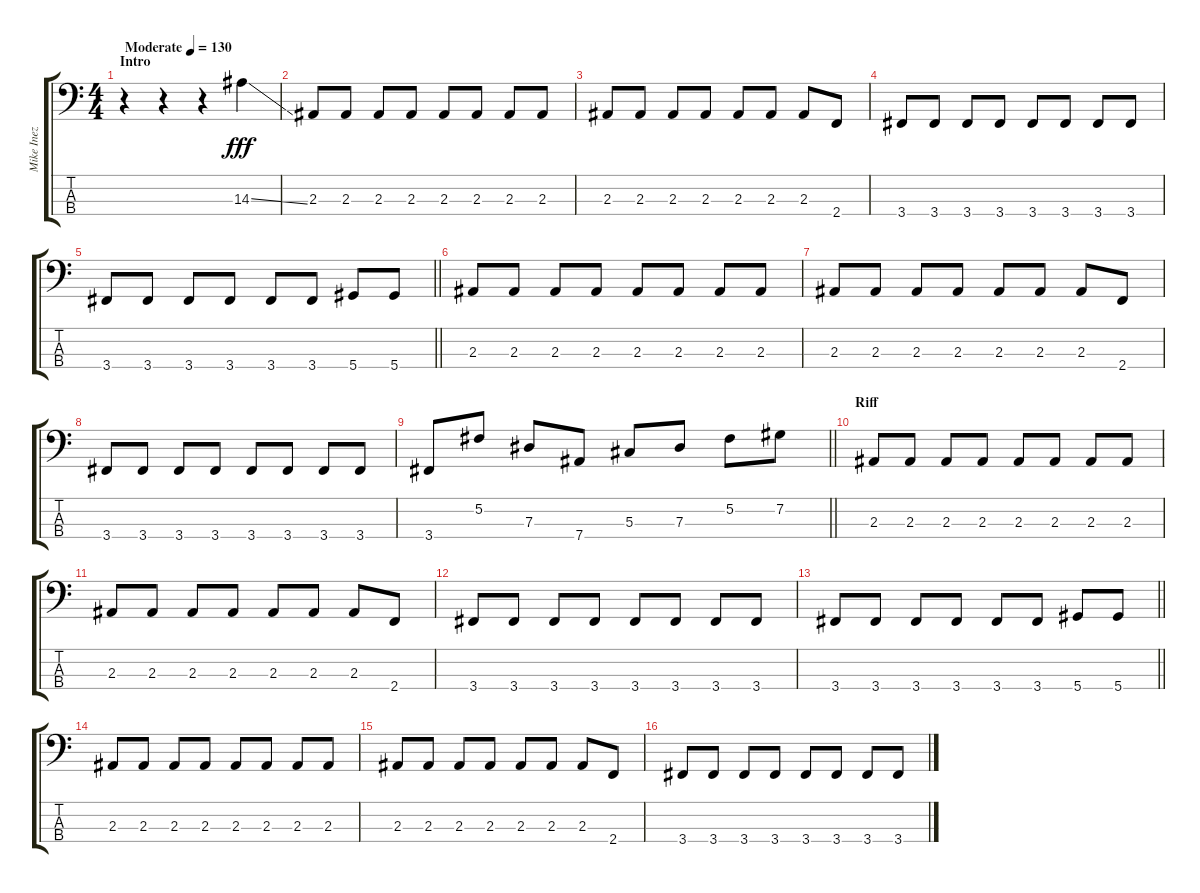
\track ("Mike Inez" "Mike Inez") {instrument electricbassfinger}
\staff {score tabs}
\tuning (Gb2 Db2 Ab1 Eb1) {hide}
\ts (4 4)
\section ("" "Intro")
\tempo (130 "Moderate")
\clef f4
\ks c
r.4{dy fff instrument electricbassfinger} r.4 r.4 14.3{ss}.4 |
2.3.8 2.3.8 2.3.8 2.3.8 2.3.8 2.3.8 2.3.8 2.3.8 |
2.3.8 2.3.8 2.3.8 2.3.8 2.3.8 2.3.8 2.3.8 2.4.8 |
3.4.8 3.4.8 3.4.8 3.4.8 3.4.8 3.4.8 3.4.8 3.4.8 |
\barLineRight lightlight
3.4.8 3.4.8 3.4.8 3.4.8 3.4.8 3.4.8 5.4.8 5.4.8 |
\section ("" "")
2.3.8 2.3.8 2.3.8 2.3.8 2.3.8 2.3.8 2.3.8 2.3.8 |
2.3.8 2.3.8 2.3.8 2.3.8 2.3.8 2.3.8 2.3.8 2.4.8 |
3.4.8 3.4.8 3.4.8 3.4.8 3.4.8 3.4.8 3.4.8 3.4.8 |
\barLineRight lightlight
3.4.8 5.2.8 7.3.8 7.4.8 5.3.8 7.3.8 5.2.8 7.2.8 |
\section ("" "Riff")
2.3.8 2.3.8 2.3.8 2.3.8 2.3.8 2.3.8 2.3.8 2.3.8 |
2.3.8 2.3.8 2.3.8 2.3.8 2.3.8 2.3.8 2.3.8 2.4.8 |
3.4.8 3.4.8 3.4.8 3.4.8 3.4.8 3.4.8 3.4.8 3.4.8 |
\barLineRight lightlight
3.4.8 3.4.8 3.4.8 3.4.8 3.4.8 3.4.8 5.4.8 5.4.8 |
\section ("" "")
2.3.8 2.3.8 2.3.8 2.3.8 2.3.8 2.3.8 2.3.8 2.3.8 |
2.3.8 2.3.8 2.3.8 2.3.8 2.3.8 2.3.8 2.3.8 2.4.8 |
3.4.8 3.4.8 3.4.8 3.4.8 3.4.8 3.4.8 3.4.8 3.4.8
